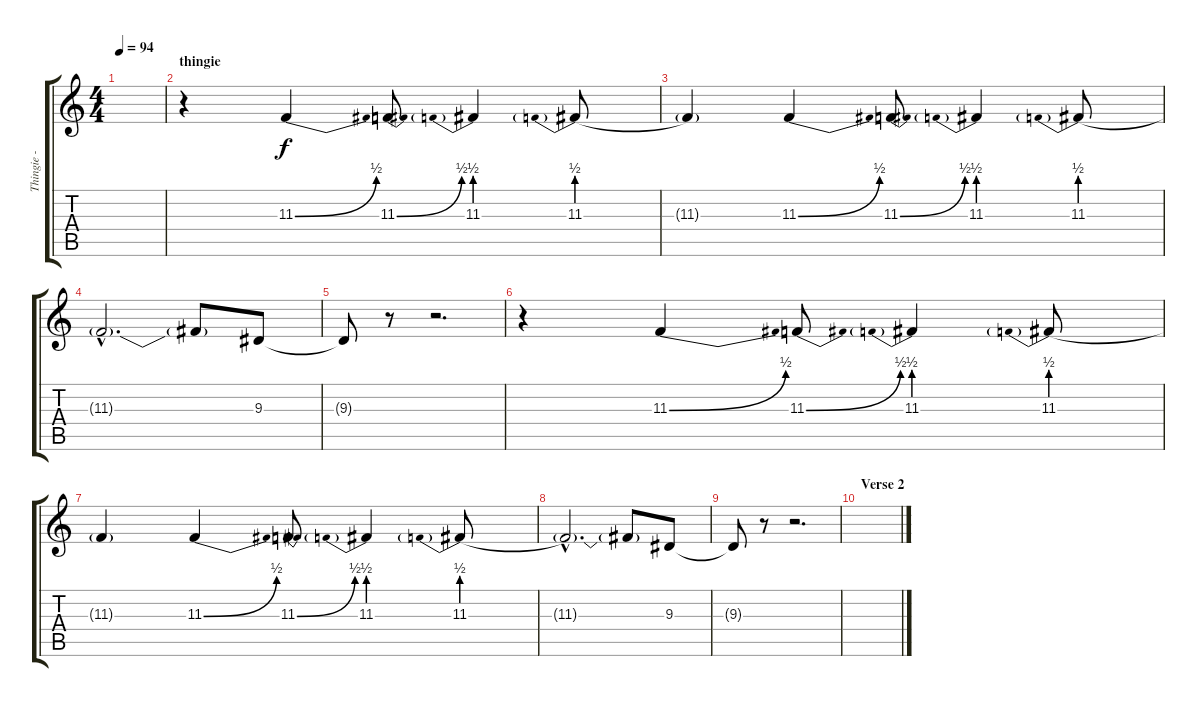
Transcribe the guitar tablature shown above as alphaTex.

\track ("Thingie - Eb" "Thingie - ") {instrument harmonica}
\staff {score tabs}
\tuning (Eb4 Bb3 Gb3 Db3 Ab2 Eb2) {hide}
\ts (4 4)
\tempo 94
\clef g2
\ks c
|
\section ("" "thingie")
r.4 11.3{be (bend 0 0 60 2)}.4 11.3{be (bend 0 0 60 2)}.8 11.3{be (prebend 0 2 60 2)}.4 11.3{be (prebend 0 2 60 2)}.8 |
11.3{t}.4 11.3{be (bend 0 0 60 2)}.4 11.3{be (bend 0 0 60 2)}.8 11.3{be (prebend 0 2 60 2)}.4 11.3{be (prebend 0 2 60 2)}.8 |
11.3{hac t}.2{d} 11.3{t}.8 9.3.8 |
9.3{t}.8 r.8 r.2{d} |
r.4 11.3{be (bend 0 0 60 2)}.4 11.3{be (bend 0 0 60 2)}.8 11.3{be (prebend 0 2 60 2)}.4 11.3{be (prebend 0 2 60 2)}.8 |
11.3{t}.4 11.3{be (bend 0 0 60 2)}.4 11.3{be (bend 0 0 60 2)}.8 11.3{be (prebend 0 2 60 2)}.4 11.3{be (prebend 0 2 60 2)}.8 |
11.3{hac t}.2{d} 11.3{t}.8 9.3.8 |
9.3{t}.8 r.8 r.2{d} |
\section ("" "Verse 2")
